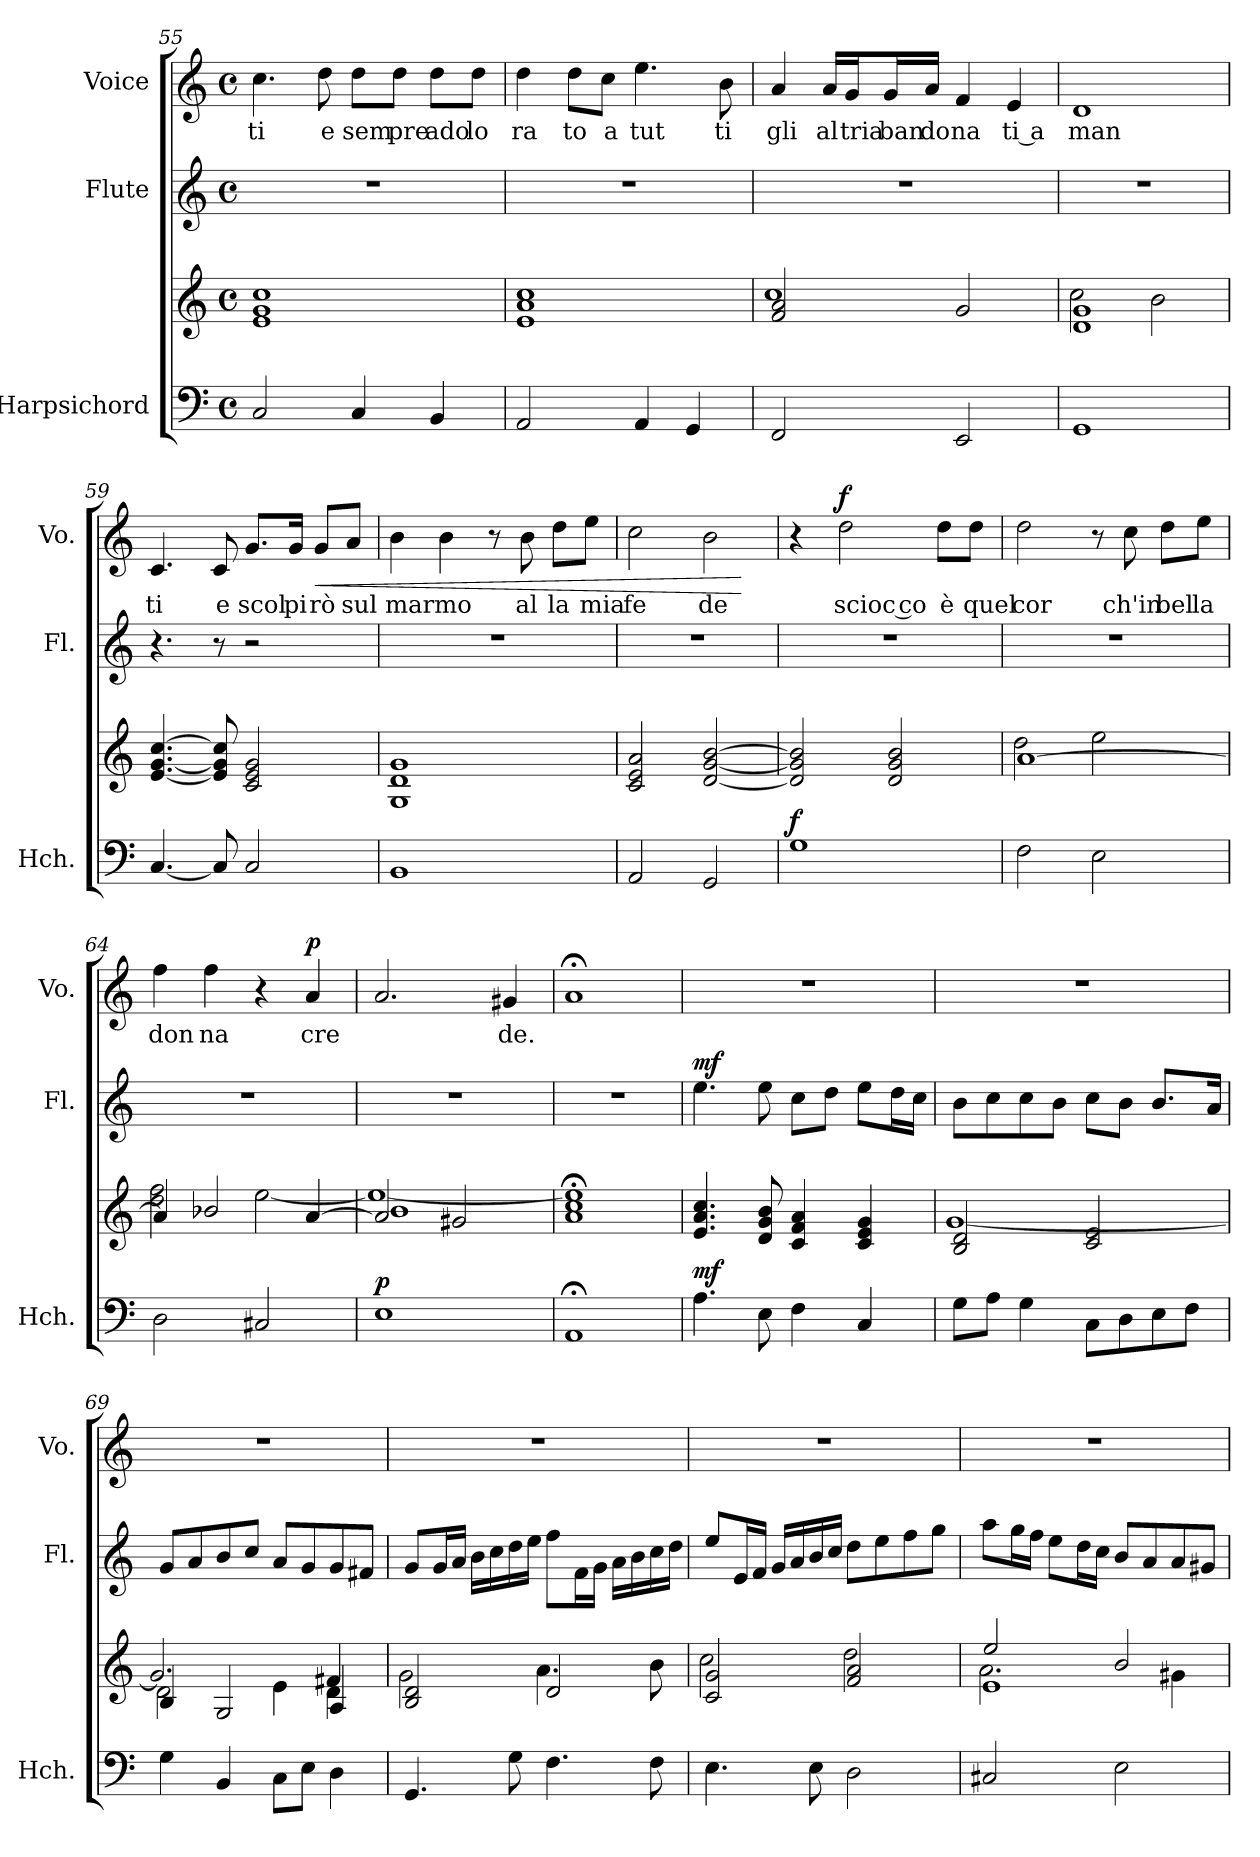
**kern	**kern	**dynam	**kern	**dynam	**kern	**text	**dynam
*part3	*part3	*part3	*part2	*part2	*part1	*part1	*part1
*staff4	*staff3	*staff3/4	*staff2	*staff2	*staff1	*staff1	*staff1
*I"Harpsichord	*	*	*I"Flute	*	*I"Voice	*	*
*I'Hch.	*	*	*I'Fl.	*	*I'Vo.	*	*
*clefF4	*clefG2	*	*clefG2	*	*clefG2	*	*
*k[]	*k[]	*	*k[]	*	*k[]	*	*
*M4/4	*M4/4	*	*M4/4	*	*M4/4	*	*
*met(c)	*met(c)	*	*met(c)	*	*met(c)	*	*
=55	=55	=55	=55	=55	=55	=55	=55
2C/	1e 1g 1cc	.	1r	.	4.cc\	ti	.
.	.	.	.	.	8dd\	e	.
4C/	.	.	.	.	8dd\L	sem	.
.	.	.	.	.	8dd\J	pre	.
4BB/	.	.	.	.	8dd\L	ado	.
.	.	.	.	.	8dd\J	lo	.
=56	=56	=56	=56	=56	=56	=56	=56
2AA/	1e 1a 1cc	.	1r	.	4dd\	ra	.
.	.	.	.	.	8dd\L	to	.
.	.	.	.	.	8cc\J	a	.
4AA/	.	.	.	.	4.ee\	tut	.
4GG/	.	.	.	.	.	.	.
.	.	.	.	.	8b\	ti	.
!!LO:LB:g=z
=57	=57	=57	=57	=57	=57	=57	=57
*	*^	*	*	*	*	*	*
2FF/	2f/ 2a/	1cc	.	1r	.	4a/	gli	.
.	.	.	.	.	.	16a/LL	al	.
.	.	.	.	.	.	16g/J	tria	.
.	.	.	.	.	.	16g/L	ban	.
.	.	.	.	.	.	16a/JJ	do	.
2EE/	2g/	.	.	.	.	4f/	na	.
.	.	.	.	.	.	4e/	ti a	.
=58	=58	=58	=58	=58	=58	=58	=58	=58
1GG	1d 1g	2cc\	.	1r	.	1d	man	.
.	.	2b\	.	.	.	.	.	.
*	*v	*v	*	*	*	*	*	*
=59	=59	=59	=59	=59	=59	=59	=59
[4.C/	[4.e/ [4.g/ [4.cc/	.	4.r	.	4.c/	ti	.
8C/]	8e/] 8g/] 8cc/]	.	8r	.	8c/	e	.
2C/	2c/ 2e/ 2g/	.	2r	.	8.g/L	scol	.
.	.	.	.	.	16g/Jk	pi	.
!	!	!	!	!	!	!	!LO:HP:b
.	.	.	.	.	8g/L	rò	<
.	.	.	.	.	8a/J	sul	.
=60	=60	=60	=60	=60	=60	=60	=60
1BB	1G 1d 1g	.	1r	.	4b\	marmo	.
.	.	.	.	.	4b\	.	.
.	.	.	.	.	8r	.	.
.	.	.	.	.	8b\	al	.
.	.	.	.	.	8dd\L	la	.
.	.	.	.	.	8ee\J	mia	.
!!LO:PB:g=z
=61	=61	=61	=61	=61	=61	=61	=61
2AA/	2c/ 2e/ 2a/	.	1r	.	2cc\	fe	.
2GG/	[2d/ [2g/ [2b/	.	.	.	2b\	de	.
.	.	.	.	.	.	.	[
=62	=62	=62	=62	=62	=62	=62	=62
!	!	!LO:DY:a=2	!	!	!	!	!
1G	2d/] 2g/] 2b/]	f	1r	.	4r	.	.
!	!	!	!	!	!	!	!LO:DY:a
.	.	.	.	.	2dd\	scioc co	f
.	2d/ 2g/ 2b/	.	.	.	.	.	.
.	.	.	.	.	8dd\L	è	.
.	.	.	.	.	8dd\J	quel	.
=63	=63	=63	=63	=63	=63	=63	=63
*	*^	*	*	*	*	*	*
2F\	[1a	2dd\	.	1r	.	2dd\	cor	.
2E\	.	2ee\	.	.	.	8r	.	.
.	.	.	.	.	.	8cc\	ch'in	.
.	.	.	.	.	.	8dd\L	bel	.
.	.	.	.	.	.	8ee\J	la	.
=64	=64	=64	=64	=64	=64	=64	=64	=64
2D\	4a/]	2dd\ 2ff\	.	1r	.	4ff\	don	.
.	2b-X/	.	.	.	.	4ff\	na	.
2C#X/	.	[2ee\	.	.	.	4r	.	.
!	!	!	!	!	!	!	!	!LO:DY:a
.	[4a/	.	.	.	.	4a/	cre	p
=65	=65	=65	=65	=65	=65	=65	=65	=65
*	*	*^	*	*	*	*	*	*
!	!	!	!	!LO:DY:a=2	!	!	!	!	!
1E	2a/]	1ee_	1b	p	1r	.	2.a/	.	.
.	2g#X/	.	.	.	.	.	.	.	.
.	.	.	.	.	.	.	4g#X/	de.	.
*	*v	*v	*v	*	*	*	*	*	*
=66	=66	=66	=66	=66	=66	=66	=66
1AA;<	1a;< 1cc;< 1ee];<	.	1r	.	1a;<	.	.
!!LO:LB:g=z
=67	=67	=67	=67	=67	=67	=67	=67
!	!	!LO:DY:a=2	!	!LO:DY:a	!	!	!
4.A\	4.e/ 4.a/ 4.cc/	mf	4.ee\	mf	1r	.	.
8E\	8d/ 8g/ 8b/	.	8ee\	.	.	.	.
4F\	4c/ 4f/ 4a/	.	8cc\L	.	.	.	.
.	.	.	8dd\J	.	.	.	.
4C/	4c/ 4e/ 4g/	.	8ee\L	.	.	.	.
.	.	.	16dd\L	.	.	.	.
.	.	.	16cc\JJ	.	.	.	.
=68	=68	=68	=68	=68	=68	=68	=68
*	*^	*	*	*	*	*	*
8G\L	2B/ 2d/	[1g	.	8b\L	.	1r	.	.
8A\J	.	.	.	8cc\	.	.	.	.
4G\	.	.	.	8cc\	.	.	.	.
.	.	.	.	8b\J	.	.	.	.
8C\L	2c/ 2e/	.	.	8cc\L	.	.	.	.
8D\	.	.	.	8b\J	.	.	.	.
8E\	.	.	.	8.b/L	.	.	.	.
8F\J	.	.	.	.	.	.	.	.
.	.	.	.	16a/Jk	.	.	.	.
=69	=69	=69	=69	=69	=69	=69	=69	=69
*	*	*^	*	*	*	*	*	*
4G\	4B/	2d\	2.g/]	.	8g/L	.	1r	.	.
.	.	.	.	.	8a/	.	.	.	.
4BB/	2G/	.	.	.	8b/	.	.	.	.
.	.	.	.	.	8cc/J	.	.	.	.
8C\L	.	4e\	.	.	8a/L	.	.	.	.
8E\J	.	.	.	.	8g/	.	.	.	.
4D\	4A/	4d\	4f#X/	.	8g/	.	.	.	.
.	.	.	.	.	8f#X/J	.	.	.	.
*	*	*v	*v	*	*	*	*	*	*
=70	=70	=70	=70	=70	=70	=70	=70	=70
4.GG/	2B/ 2d/	2g\	.	8g/L	.	1r	.	.
.	.	.	.	16g/L	.	.	.	.
.	.	.	.	16a/JJ	.	.	.	.
.	.	.	.	16b\LL	.	.	.	.
.	.	.	.	16cc\	.	.	.	.
8G\	.	.	.	16dd\	.	.	.	.
.	.	.	.	16ee\JJ	.	.	.	.
4.F\	2d/	4.a\	.	8ff\L	.	.	.	.
.	.	.	.	16f\L	.	.	.	.
.	.	.	.	16g\JJ	.	.	.	.
.	.	.	.	16a\LL	.	.	.	.
.	.	.	.	16b\	.	.	.	.
8F\	.	8b\	.	16cc\	.	.	.	.
.	.	.	.	16dd\JJ	.	.	.	.
!!LO:LB:g=z
=71	=71	=71	=71	=71	=71	=71	=71	=71
4.E\	2c/ 2g/	2cc\	.	8ee/L	.	1r	.	.
.	.	.	.	16e/L	.	.	.	.
.	.	.	.	16f/JJ	.	.	.	.
.	.	.	.	16g/LL	.	.	.	.
.	.	.	.	16a/	.	.	.	.
8E\	.	.	.	16b/	.	.	.	.
.	.	.	.	16cc/JJ	.	.	.	.
2D\	2f/ 2a/	2dd\	.	8dd\L	.	.	.	.
.	.	.	.	8ee\	.	.	.	.
.	.	.	.	8ff\	.	.	.	.
.	.	.	.	8gg\J	.	.	.	.
=72	=72	=72	=72	=72	=72	=72	=72	=72
*	*	*^	*	*	*	*	*	*
2C#X/	1e	2.a\	2ee/	.	8aa\L	.	1r	.	.
.	.	.	.	.	16gg\L	.	.	.	.
.	.	.	.	.	16ff\JJ	.	.	.	.
.	.	.	.	.	8ee\L	.	.	.	.
.	.	.	.	.	16dd\L	.	.	.	.
.	.	.	.	.	16cc\JJ	.	.	.	.
2E\	.	.	2b/	.	8b/L	.	.	.	.
.	.	.	.	.	8a/	.	.	.	.
.	.	4g#X\	.	.	8a/	.	.	.	.
.	.	.	.	.	8g#X/J	.	.	.	.
*	*v	*v	*v	*	*	*	*	*	*
=	=	=	=	=	=	=	=
*-	*-	*-	*-	*-	*-	*-	*-
